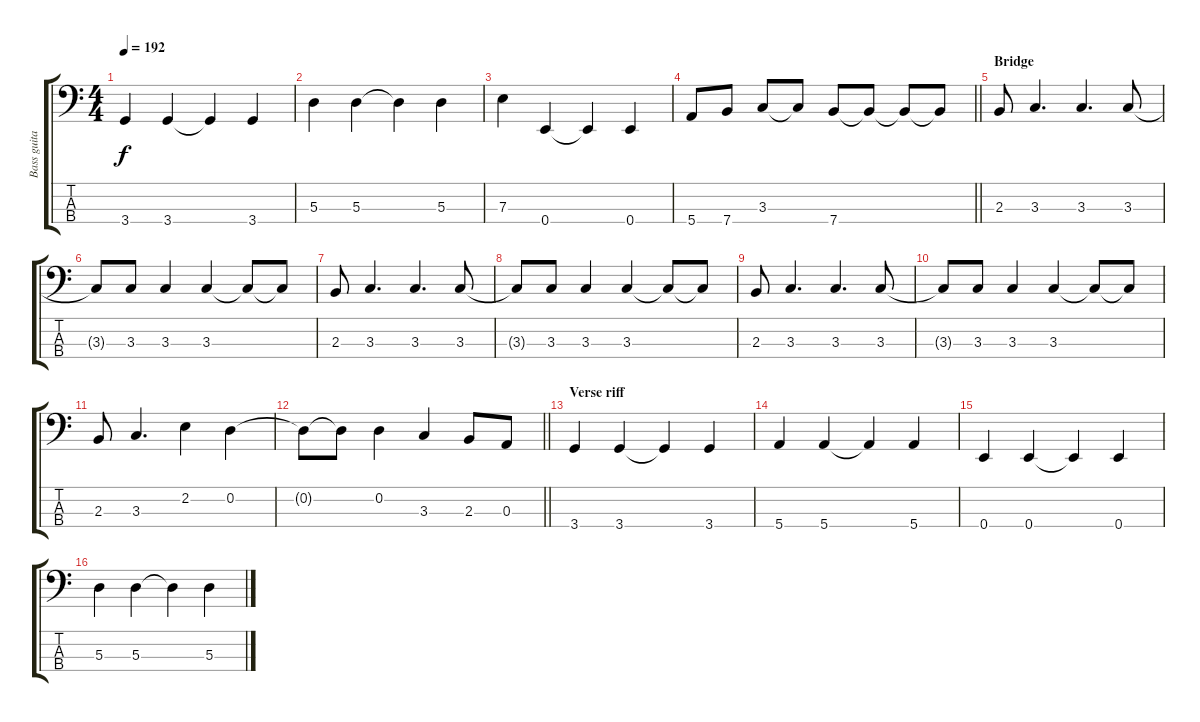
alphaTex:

\track ("Bass guitar" "Bass guita") {instrument electricbassfinger}
\staff {score tabs}
\tuning (G2 D2 A1 E1) {hide}
\ts (4 4)
\tempo 192
\clef f4
\ks c
3.4.4{dy f} 3.4.4 3.4{t}.4 3.4.4 |
5.3.4 5.3.4 5.3{t}.4 5.3.4 |
7.3.4 0.4.4 0.4{t}.4 0.4.4 |
\barLineRight lightlight
5.4.8 7.4.8 3.3.8 3.3{t}.8 7.4.8 7.4{t}.8 7.4{t}.8 7.4{t}.8 |
\section ("" "Bridge")
2.3.8 3.3.4{d} 3.3.4{d} 3.3.8 |
3.3{t}.8 3.3.8 3.3.4 3.3.4 3.3{t}.8 3.3{t}.8 |
2.3.8 3.3.4{d} 3.3.4{d} 3.3.8 |
3.3{t}.8 3.3.8 3.3.4 3.3.4 3.3{t}.8 3.3{t}.8 |
2.3.8 3.3.4{d} 3.3.4{d} 3.3.8 |
3.3{t}.8 3.3.8 3.3.4 3.3.4 3.3{t}.8 3.3{t}.8 |
2.3.8 3.3.4{d} 2.2.4 0.2.4 |
\barLineRight lightlight
0.2{t}.8 0.2{t}.8 0.2.4 3.3.4 2.3.8 0.3.8 |
\section ("" "Verse riff")
3.4.4 3.4.4 3.4{t}.4 3.4.4 |
5.4.4 5.4.4 5.4{t}.4 5.4.4 |
0.4.4 0.4.4 0.4{t}.4 0.4.4 |
5.3.4 5.3.4 5.3{t}.4 5.3.4
